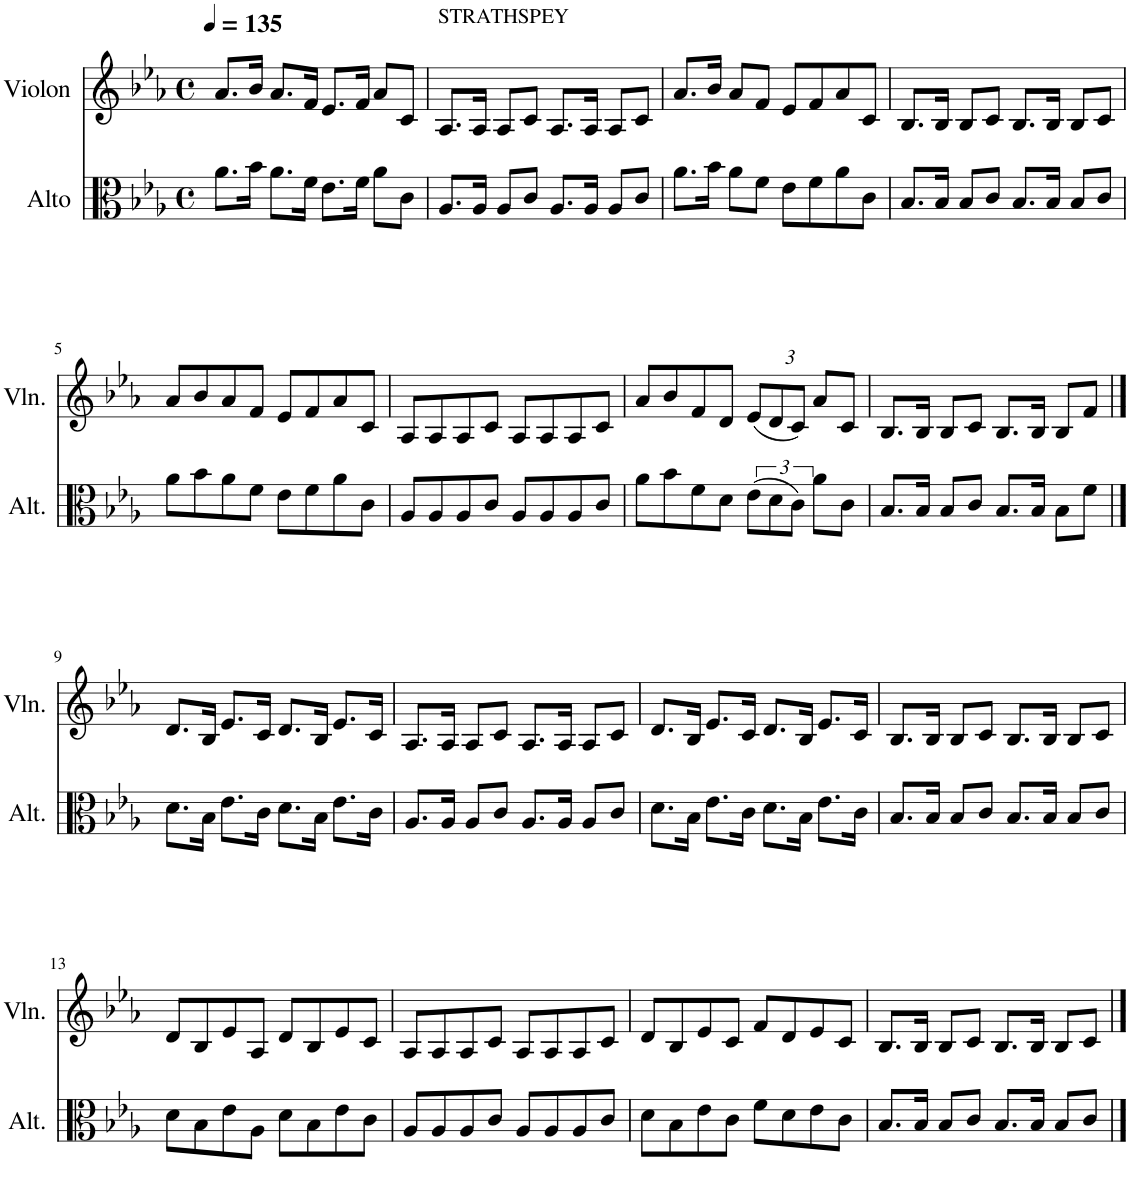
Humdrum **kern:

**kern	**kern
*part2	*part1
*staff2	*staff1
*I"Alto	*I"Violon
*I'Alt.	*I'Vln.
*clefC3	*clefG2
*k[b-e-a-]	*k[b-e-a-]
*M4/4	*M4/4
*met(c)	*met(c)
*MM135	*MM135
=1	=1
8.a-\L	8.a-/L
16b-\Jk	16b-/Jk
8.a-\L	8.a-/L
16f\Jk	16f/Jk
8.e-\L	8.e-/L
16f\Jk	16f/Jk
8a-\L	8a-/L
8c\J	8c/J
=2	=2
!	!LO:TX:a:t=STRATHSPEY
8.A-/L	8.A-/L
16A-/Jk	16A-/Jk
8A-/L	8A-/L
8c/J	8c/J
8.A-/L	8.A-/L
16A-/Jk	16A-/Jk
8A-/L	8A-/L
8c/J	8c/J
=3	=3
8.a-\L	8.a-/L
16b-\Jk	16b-/Jk
8a-\L	8a-/L
8f\J	8f/J
8e-\L	8e-/L
8f\	8f/
8a-\	8a-/
8c\J	8c/J
=4	=4
8.B-/L	8.B-/L
16B-/Jk	16B-/Jk
8B-/L	8B-/L
8c/J	8c/J
8.B-/L	8.B-/L
16B-/Jk	16B-/Jk
8B-/L	8B-/L
8c/J	8c/J
!!LO:LB:g=z
=5	=5
8a-\L	8a-/L
8b-\	8b-/
8a-\	8a-/
8f\J	8f/J
8e-\L	8e-/L
8f\	8f/
8a-\	8a-/
8c\J	8c/J
=6	=6
8A-/L	8A-/L
8A-/	8A-/
8A-/	8A-/
8c/J	8c/J
8A-/L	8A-/L
8A-/	8A-/
8A-/	8A-/
8c/J	8c/J
=7	=7
8a-\L	8a-/L
8b-\	8b-/
8f\	8f/
8d\J	8d/J
*	*Xbrackettup
(12e-\L	(12e-/L
12d\	12d/
12c\J)	12c/J)
8a-\L	8a-/L
8c\J	8c/J
=8	=8
8.B-/L	8.B-/L
16B-/Jk	16B-/Jk
8B-/L	8B-/L
8c/J	8c/J
8.B-/L	8.B-/L
16B-/Jk	16B-/Jk
8B-\L	8B-/L
8f\J	8f/J
!!LO:LB:g=z
==9	==9
8.d\L	8.d/L
16B-\Jk	16B-/Jk
8.e-\L	8.e-/L
16c\Jk	16c/Jk
8.d\L	8.d/L
16B-\Jk	16B-/Jk
8.e-\L	8.e-/L
16c\Jk	16c/Jk
=10	=10
8.A-/L	8.A-/L
16A-/Jk	16A-/Jk
8A-/L	8A-/L
8c/J	8c/J
8.A-/L	8.A-/L
16A-/Jk	16A-/Jk
8A-/L	8A-/L
8c/J	8c/J
=11	=11
8.d\L	8.d/L
16B-\Jk	16B-/Jk
8.e-\L	8.e-/L
16c\Jk	16c/Jk
8.d\L	8.d/L
16B-\Jk	16B-/Jk
8.e-\L	8.e-/L
16c\Jk	16c/Jk
=12	=12
8.B-/L	8.B-/L
16B-/Jk	16B-/Jk
8B-/L	8B-/L
8c/J	8c/J
8.B-/L	8.B-/L
16B-/Jk	16B-/Jk
8B-/L	8B-/L
8c/J	8c/J
!!LO:LB:g=z
=13	=13
8d\L	8d/L
8B-\	8B-/
8e-\	8e-/
8A-\J	8A-/J
8d\L	8d/L
8B-\	8B-/
8e-\	8e-/
8c\J	8c/J
=14	=14
8A-/L	8A-/L
8A-/	8A-/
8A-/	8A-/
8c/J	8c/J
8A-/L	8A-/L
8A-/	8A-/
8A-/	8A-/
8c/J	8c/J
=15	=15
8d\L	8d/L
8B-\	8B-/
8e-\	8e-/
8c\J	8c/J
8f\L	8f/L
8d\	8d/
8e-\	8e-/
8c\J	8c/J
=16	=16
8.B-/L	8.B-/L
16B-/Jk	16B-/Jk
8B-/L	8B-/L
8c/J	8c/J
8.B-/L	8.B-/L
16B-/Jk	16B-/Jk
8B-/L	8B-/L
8c/J	8c/J
==	==
*-	*-
